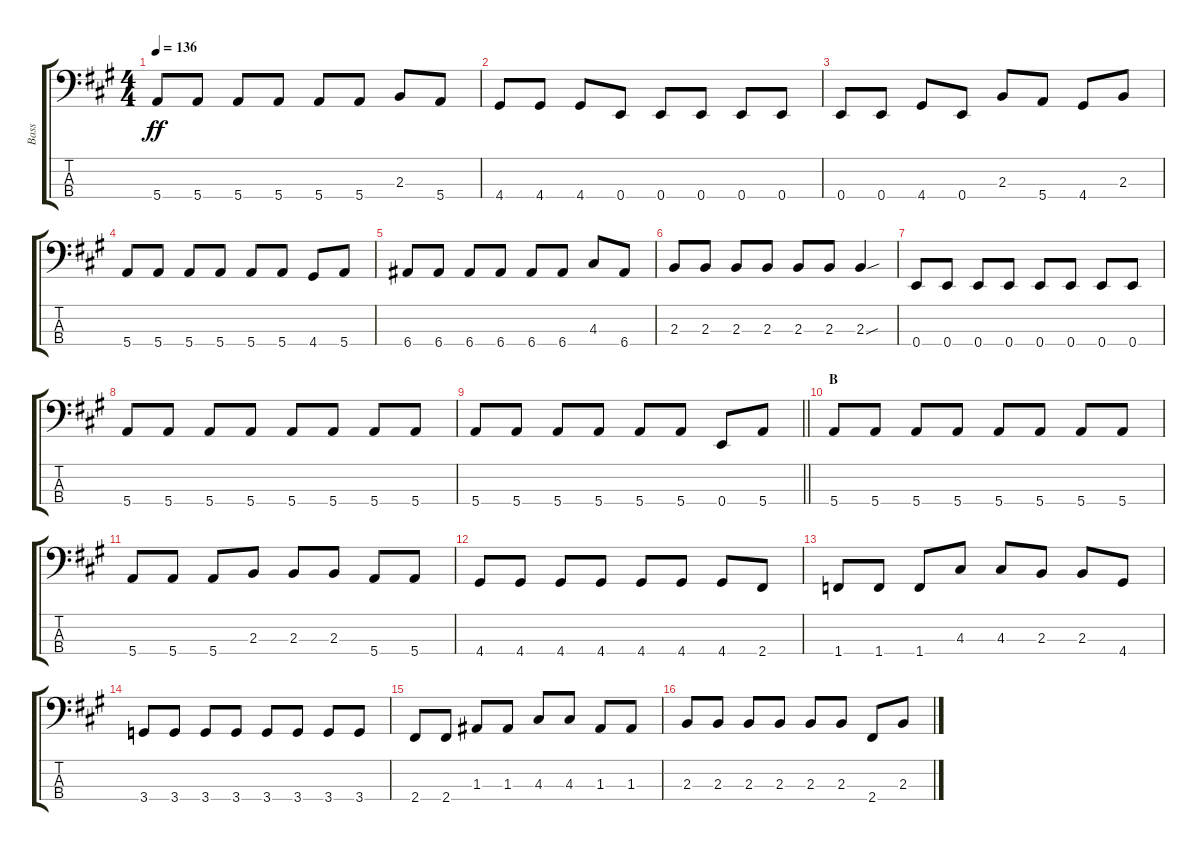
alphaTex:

\track ("Bass" "Bass") {instrument electricbasspick}
\staff {score tabs}
\tuning (G2 D2 A1 E1) {hide}
\ts (4 4)
\tempo 136
\clef f4
\ks a
5.4.8{dy ff} 5.4.8 5.4.8 5.4.8 5.4.8 5.4.8 2.3.8 5.4.8 |
4.4.8 4.4.8 4.4.8 0.4.8 0.4.8 0.4.8 0.4.8 0.4.8 |
0.4.8 0.4.8 4.4.8 0.4.8 2.3.8 5.4.8 4.4.8 2.3.8 |
5.4.8 5.4.8 5.4.8 5.4.8 5.4.8 5.4.8 4.4.8 5.4.8 |
6.4.8 6.4.8 6.4.8 6.4.8 6.4.8 6.4.8 4.3.8 6.4.8 |
2.3.8 2.3.8 2.3.8 2.3.8 2.3.8 2.3.8 2.3{sou}.4 |
0.4.8 0.4.8 0.4.8 0.4.8 0.4.8 0.4.8 0.4.8 0.4.8 |
5.4.8 5.4.8 5.4.8 5.4.8 5.4.8 5.4.8 5.4.8 5.4.8 |
\barLineRight lightlight
5.4.8 5.4.8 5.4.8 5.4.8 5.4.8 5.4.8 0.4.8 5.4.8 |
\section ("" "B")
5.4.8 5.4.8 5.4.8 5.4.8 5.4.8 5.4.8 5.4.8 5.4.8 |
5.4.8 5.4.8 5.4.8 2.3.8 2.3.8 2.3.8 5.4.8 5.4.8 |
4.4.8 4.4.8 4.4.8 4.4.8 4.4.8 4.4.8 4.4.8 2.4.8 |
1.4.8 1.4.8 1.4.8 4.3.8 4.3.8 2.3.8 2.3.8 4.4.8 |
3.4.8 3.4.8 3.4.8 3.4.8 3.4.8 3.4.8 3.4.8 3.4.8 |
2.4.8 2.4.8 1.3.8 1.3.8 4.3.8 4.3.8 1.3.8 1.3.8 |
2.3.8 2.3.8 2.3.8 2.3.8 2.3.8 2.3.8 2.4.8 2.3.8
